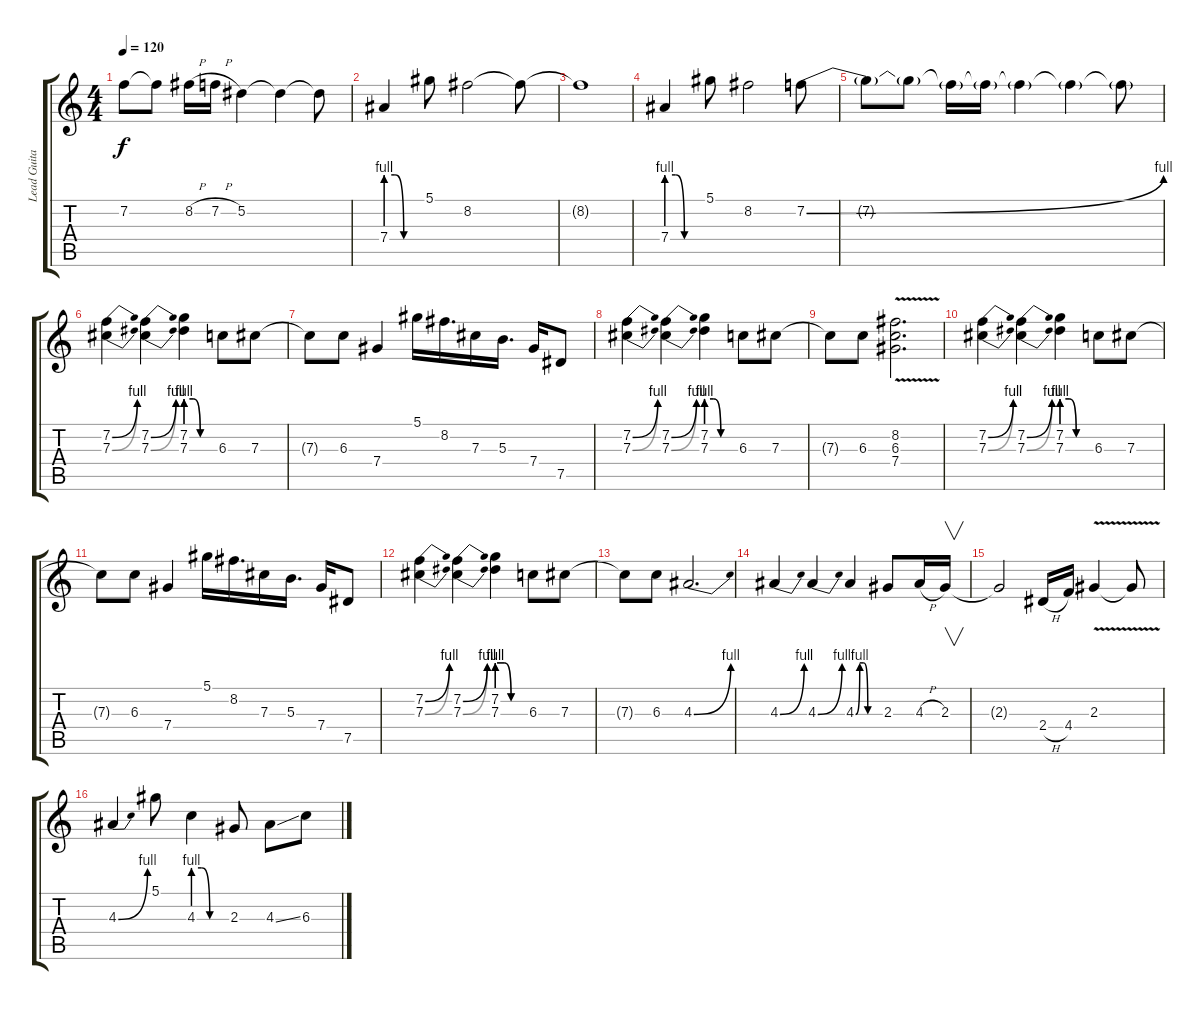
\track ("Lead Guitar (Slash)" "Lead Guita") {instrument distortionguitar}
\staff {score tabs}
\tuning (Eb4 Bb3 Gb3 Db3 Ab2 Eb2) {hide}
\ts (4 4)
\tempo 120
\clef g2
\ks c
7.2{t}.8{dy f} 7.2{t}.8 8.2{h}.16 7.2{h}.16 5.2.4 5.2{t}.4 5.2{t}.8 |
7.4{be (custom 0 4 15 4 30 0 60 0)}.4 5.1.8 8.2.2 8.2{t}.8 |
8.2{t}.1 |
7.4{be (custom 0 4 15 4 30 0 60 0)}.4 5.1.8 8.2.2 7.2{be (bend 0 0 60 4)}.8 |
7.2{t}.8 7.2{t}.8 7.2{t}.16 7.2{t}.16 7.2{t}.4 7.2{t}.4 7.2{t}.8 |
(7.2{be (bend 0 0 60 4)} 7.3{be (bend 0 0 60 4)}).4 (7.2{be (bend 0 0 60 4)} 7.3{be (bend 0 0 60 4)}).4 (7.2{be (custom 0 4 15 4 30 0 60 0)} 7.3{be (custom 0 4 15 4 30 0 60 0)}).4 6.3.8 7.3.8 |
7.3{t}.8 6.3.8 7.4.4 5.1.16 8.2.16{d} 7.3.16 5.3.16{d} 7.4.16 7.5.8 |
(7.2{be (bend 0 0 60 4)} 7.3{be (bend 0 0 60 4)}).4 (7.2{be (bend 0 0 60 4)} 7.3{be (bend 0 0 60 4)}).4 (7.2{be (custom 0 4 15 4 30 0 60 0)} 7.3{be (custom 0 4 15 4 30 0 60 0)}).4 6.3.8 7.3.8 |
7.3{t}.8 6.3.8 (8.2{v} 6.3{v} 7.4{v}).2{d} |
(7.2{be (bend 0 0 60 4)} 7.3{be (bend 0 0 60 4)}).4 (7.2{be (bend 0 0 60 4)} 7.3{be (bend 0 0 60 4)}).4 (7.2{be (custom 0 4 15 4 30 0 60 0)} 7.3{be (custom 0 4 15 4 30 0 60 0)}).4 6.3.8 7.3.8 |
7.3{t}.8 6.3.8 7.4.4 5.1.16 8.2.16{d} 7.3.16 5.3.16{d} 7.4.16 7.5.8 |
(7.2{be (bend 0 0 60 4)} 7.3{be (bend 0 0 60 4)}).4 (7.2{be (bend 0 0 60 4)} 7.3{be (bend 0 0 60 4)}).4 (7.2{be (custom 0 4 15 4 30 0 60 0)} 7.3{be (custom 0 4 15 4 30 0 60 0)}).4 6.3.8 7.3.8 |
7.3{t}.8 6.3.8 4.3{be (bend 0 0 60 4)}.2{d} |
4.3{be (bend 0 0 60 4)}.4 4.3{be (bend 0 0 60 4)}.4 4.3{be (custom 0 0 10 4 20 4 30 0 60 0)}.4 2.3.8 4.3{h}.16 2.3.16{v} |
2.3{t}.2 2.4{h}.16 4.4.16 2.3{v}.4 2.3{t}.8 |
4.3{be (bend 0 0 60 4)}.4 5.1.8 4.3{be (custom 0 4 15 4 30 0 60 0)}.4 2.3.8 4.3{ss}.8 6.3.8
